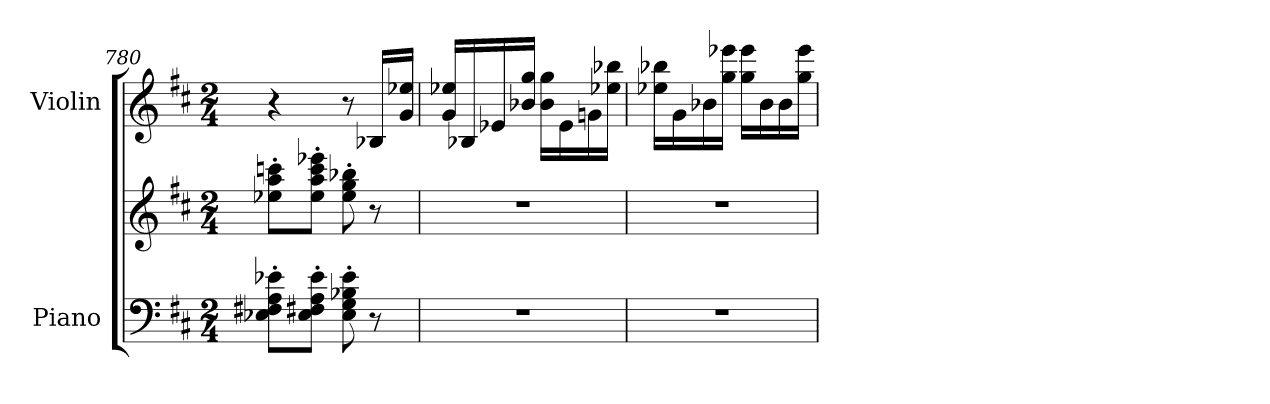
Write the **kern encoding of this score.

**kern	**kern	**kern
*part2	*part2	*part1
*staff3	*staff2	*staff1
*I"Piano	*	*I"Violin
*I'Pno.	*	*I'Vln.
!!LO:PB:g=z
*clefF4	*clefG2	*clefG2
*k[f#c#]	*k[f#c#]	*k[f#c#]
*M2/4	*M2/4	*M2/4
=780	=780	=780
8E-X\' 8F#X\' 8A\' 8e-X\'L	8ee-X\' 8aa\' 8cccn\'L	4r
8E-\' 8F#X\' 8A\' 8e-\'J	8ee-\' 8aa\' 8ccc\' 8eee-X\'J	.
8E-\' 8G\' 8B-X\' 8e-\'	8ee-\' 8gg\' 8bb-X\'	8r
8r	8r	16B-X/LL
.	.	16g/ 16ee-X/JJ
=781	=781	=781
2r	2r	16g/ 16ee-X/LL
.	.	16B-X/
.	.	16e-X/
.	.	16b-X/ 16gg/JJ
.	.	16b-\ 16gg\LL
.	.	16e-\
.	.	16gn\
.	.	16ee-X\ 16bb-X\JJ
=782	=782	=782
2r	2r	16ee-X\ 16bb-X\LL
.	.	16g\
.	.	16b-X\
.	.	16gg\ 16eee-X\JJ
.	.	16gg\ 16eee-\LL
.	.	16b-\
.	.	16b-\
.	.	16gg\ 16eee-\JJ
=	=	=
*-	*-	*-
